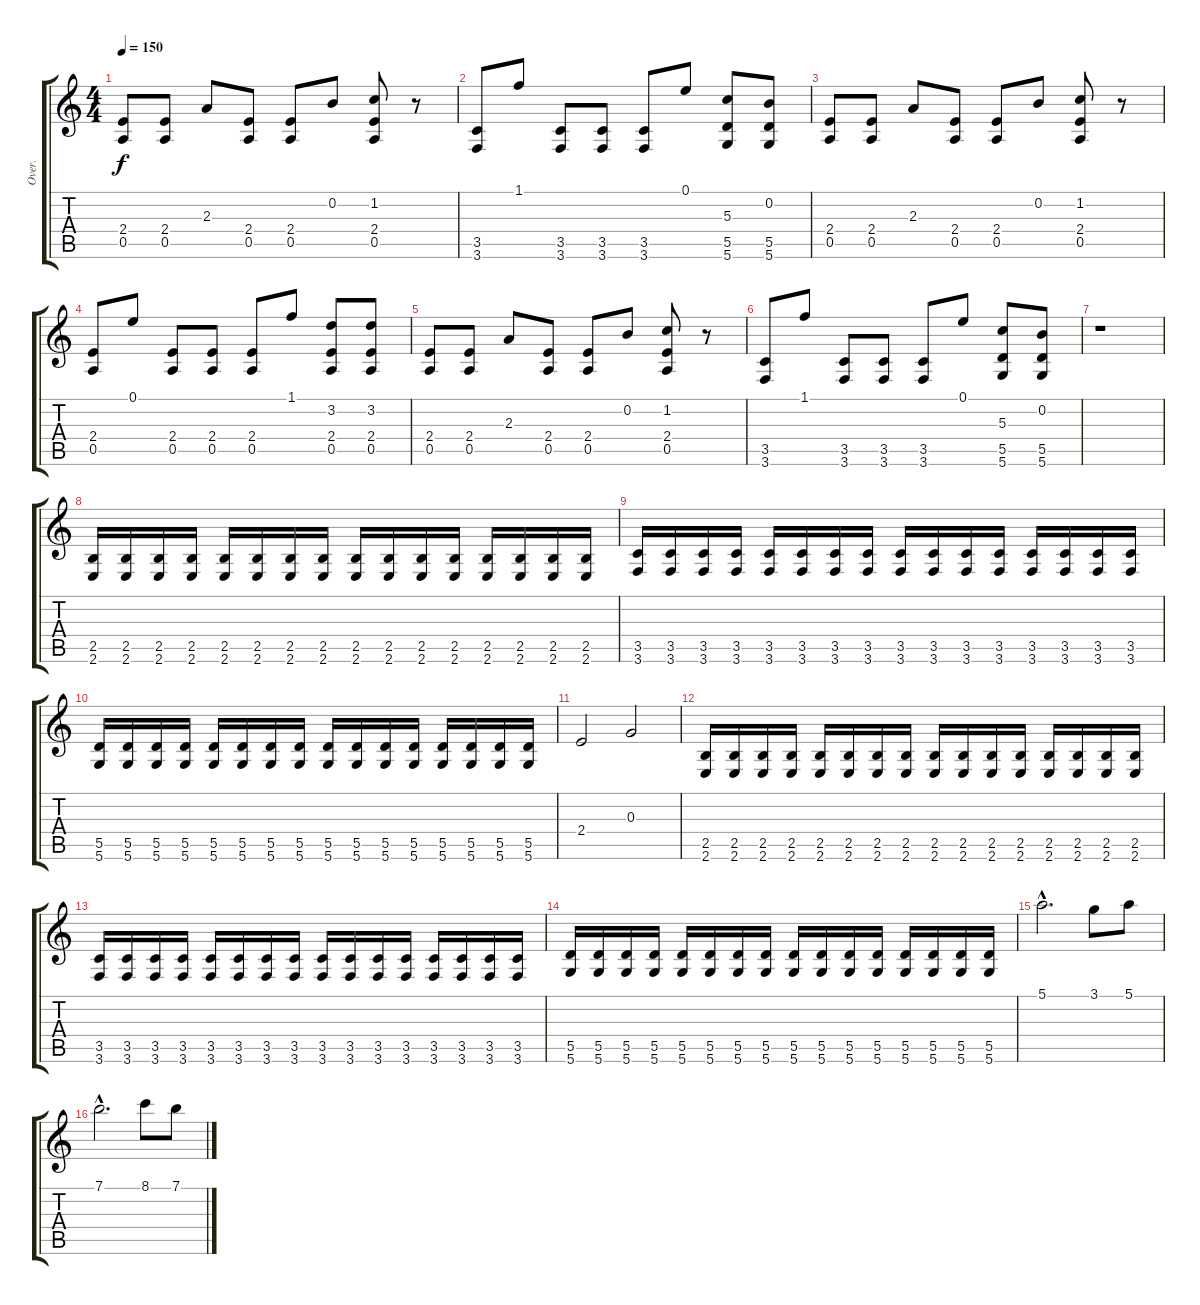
\track ("Over." "Over.") {instrument overdrivenguitar}
\staff {score tabs}
\tuning (E4 B3 G3 D3 A2 D2) {hide}
\ts (4 4)
\tempo 150
\clef g2
\ks c
(2.4 0.5).8{dy f} (2.4 0.5).8 2.3.8 (2.4 0.5).8 (2.4 0.5).8 0.2.8 (1.2 2.4 0.5).8 r.8 |
(3.5 3.6).8 1.1.8 (3.5 3.6).8 (3.5 3.6).8 (3.5 3.6).8 0.1.8 (5.3 5.5 5.6).8 (0.2 5.5 5.6).8 |
(2.4 0.5).8 (2.4 0.5).8 2.3.8 (2.4 0.5).8 (2.4 0.5).8 0.2.8 (1.2 2.4 0.5).8 r.8 |
(2.4 0.5).8 0.1.8 (2.4 0.5).8 (2.4 0.5).8 (2.4 0.5).8 1.1.8 (3.2 2.4 0.5).8 (3.2 2.4 0.5).8 |
(2.4 0.5).8 (2.4 0.5).8 2.3.8 (2.4 0.5).8 (2.4 0.5).8 0.2.8 (1.2 2.4 0.5).8 r.8 |
(3.5 3.6).8 1.1.8 (3.5 3.6).8 (3.5 3.6).8 (3.5 3.6).8 0.1.8 (5.3 5.5 5.6).8 (0.2 5.5 5.6).8 |
r.1 |
(2.5 2.6).16 (2.5 2.6).16 (2.5 2.6).16 (2.5 2.6).16 (2.5 2.6).16 (2.5 2.6).16 (2.5 2.6).16 (2.5 2.6).16 (2.5 2.6).16 (2.5 2.6).16 (2.5 2.6).16 (2.5 2.6).16 (2.5 2.6).16 (2.5 2.6).16 (2.5 2.6).16 (2.5 2.6).16 |
(3.5 3.6).16 (3.5 3.6).16 (3.5 3.6).16 (3.5 3.6).16 (3.5 3.6).16 (3.5 3.6).16 (3.5 3.6).16 (3.5 3.6).16 (3.5 3.6).16 (3.5 3.6).16 (3.5 3.6).16 (3.5 3.6).16 (3.5 3.6).16 (3.5 3.6).16 (3.5 3.6).16 (3.5 3.6).16 |
(5.5 5.6).16 (5.5 5.6).16 (5.5 5.6).16 (5.5 5.6).16 (5.5 5.6).16 (5.5 5.6).16 (5.5 5.6).16 (5.5 5.6).16 (5.5 5.6).16 (5.5 5.6).16 (5.5 5.6).16 (5.5 5.6).16 (5.5 5.6).16 (5.5 5.6).16 (5.5 5.6).16 (5.5 5.6).16 |
2.4.2 0.3.2 |
(2.5 2.6).16 (2.5 2.6).16 (2.5 2.6).16 (2.5 2.6).16 (2.5 2.6).16 (2.5 2.6).16 (2.5 2.6).16 (2.5 2.6).16 (2.5 2.6).16 (2.5 2.6).16 (2.5 2.6).16 (2.5 2.6).16 (2.5 2.6).16 (2.5 2.6).16 (2.5 2.6).16 (2.5 2.6).16 |
(3.5 3.6).16 (3.5 3.6).16 (3.5 3.6).16 (3.5 3.6).16 (3.5 3.6).16 (3.5 3.6).16 (3.5 3.6).16 (3.5 3.6).16 (3.5 3.6).16 (3.5 3.6).16 (3.5 3.6).16 (3.5 3.6).16 (3.5 3.6).16 (3.5 3.6).16 (3.5 3.6).16 (3.5 3.6).16 |
(5.5 5.6).16 (5.5 5.6).16 (5.5 5.6).16 (5.5 5.6).16 (5.5 5.6).16 (5.5 5.6).16 (5.5 5.6).16 (5.5 5.6).16 (5.5 5.6).16 (5.5 5.6).16 (5.5 5.6).16 (5.5 5.6).16 (5.5 5.6).16 (5.5 5.6).16 (5.5 5.6).16 (5.5 5.6).16 |
5.1{hac}.2{d} 3.1.8 5.1.8 |
7.1{hac}.2{d} 8.1.8 7.1.8
